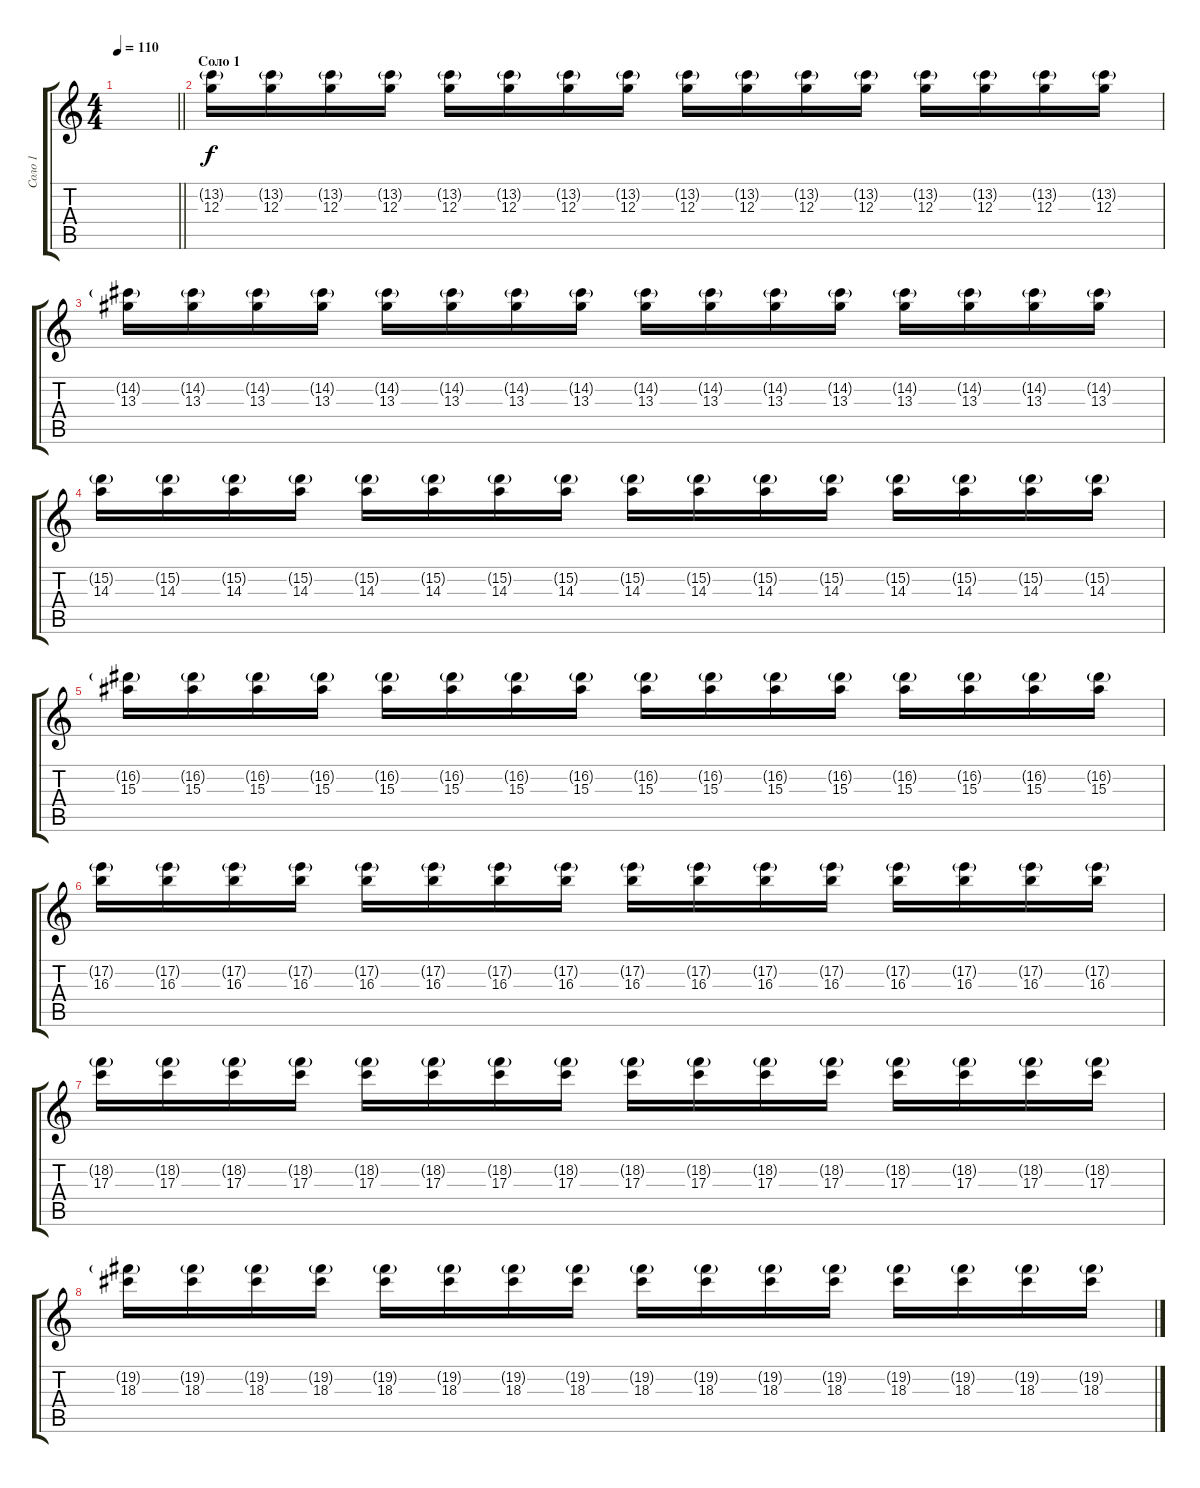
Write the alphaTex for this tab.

\track ("Соло 1" "Соло 1") {instrument distortionguitar}
\staff {score tabs}
\tuning (E4 B3 G3 D3 A2 E2) {hide}
\ts (4 4)
\tempo 110
\clef g2
\barLineRight lightlight
\ks c
|
\section ("" "Соло 1")
(13.2{g} 12.3).16 (13.2{g} 12.3).16 (13.2{g} 12.3).16 (13.2{g} 12.3).16 (13.2{g} 12.3).16 (13.2{g} 12.3).16 (13.2{g} 12.3).16 (13.2{g} 12.3).16 (13.2{g} 12.3).16 (13.2{g} 12.3).16 (13.2{g} 12.3).16 (13.2{g} 12.3).16 (13.2{g} 12.3).16 (13.2{g} 12.3).16 (13.2{g} 12.3).16 (13.2{g} 12.3).16 |
(14.2{g} 13.3).16 (14.2{g} 13.3).16 (14.2{g} 13.3).16 (14.2{g} 13.3).16 (14.2{g} 13.3).16 (14.2{g} 13.3).16 (14.2{g} 13.3).16 (14.2{g} 13.3).16 (14.2{g} 13.3).16 (14.2{g} 13.3).16 (14.2{g} 13.3).16 (14.2{g} 13.3).16 (14.2{g} 13.3).16 (14.2{g} 13.3).16 (14.2{g} 13.3).16 (14.2{g} 13.3).16 |
(15.2{g} 14.3).16 (15.2{g} 14.3).16 (15.2{g} 14.3).16 (15.2{g} 14.3).16 (15.2{g} 14.3).16 (15.2{g} 14.3).16 (15.2{g} 14.3).16 (15.2{g} 14.3).16 (15.2{g} 14.3).16 (15.2{g} 14.3).16 (15.2{g} 14.3).16 (15.2{g} 14.3).16 (15.2{g} 14.3).16 (15.2{g} 14.3).16 (15.2{g} 14.3).16 (15.2{g} 14.3).16 |
(16.2{g} 15.3).16 (16.2{g} 15.3).16 (16.2{g} 15.3).16 (16.2{g} 15.3).16 (16.2{g} 15.3).16 (16.2{g} 15.3).16 (16.2{g} 15.3).16 (16.2{g} 15.3).16 (16.2{g} 15.3).16 (16.2{g} 15.3).16 (16.2{g} 15.3).16 (16.2{g} 15.3).16 (16.2{g} 15.3).16 (16.2{g} 15.3).16 (16.2{g} 15.3).16 (16.2{g} 15.3).16 |
(17.2{g} 16.3).16 (17.2{g} 16.3).16 (17.2{g} 16.3).16 (17.2{g} 16.3).16 (17.2{g} 16.3).16 (17.2{g} 16.3).16 (17.2{g} 16.3).16 (17.2{g} 16.3).16 (17.2{g} 16.3).16 (17.2{g} 16.3).16 (17.2{g} 16.3).16 (17.2{g} 16.3).16 (17.2{g} 16.3).16 (17.2{g} 16.3).16 (17.2{g} 16.3).16 (17.2{g} 16.3).16 |
(18.2{g} 17.3).16 (18.2{g} 17.3).16 (18.2{g} 17.3).16 (18.2{g} 17.3).16 (18.2{g} 17.3).16 (18.2{g} 17.3).16 (18.2{g} 17.3).16 (18.2{g} 17.3).16 (18.2{g} 17.3).16 (18.2{g} 17.3).16 (18.2{g} 17.3).16 (18.2{g} 17.3).16 (18.2{g} 17.3).16 (18.2{g} 17.3).16 (18.2{g} 17.3).16 (18.2{g} 17.3).16 |
(19.2{g} 18.3).16 (19.2{g} 18.3).16 (19.2{g} 18.3).16 (19.2{g} 18.3).16 (19.2{g} 18.3).16 (19.2{g} 18.3).16 (19.2{g} 18.3).16 (19.2{g} 18.3).16 (19.2{g} 18.3).16 (19.2{g} 18.3).16 (19.2{g} 18.3).16 (19.2{g} 18.3).16 (19.2{g} 18.3).16 (19.2{g} 18.3).16 (19.2{g} 18.3).16 (19.2{g} 18.3).16
